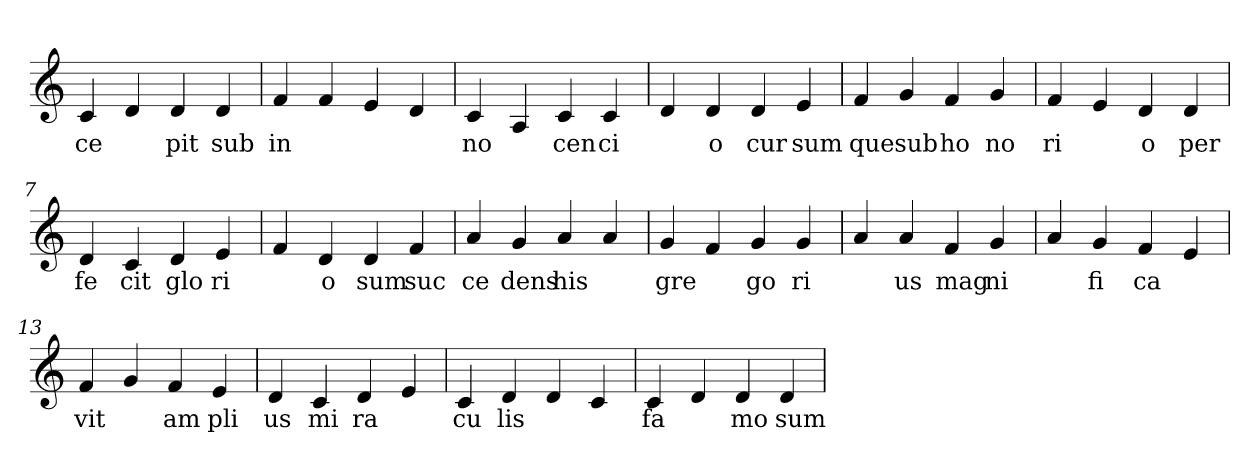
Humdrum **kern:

**kern	**text
*part1	*part1
*staff1	*staff1
*clefG2	*
=1	=1
4c	ce
4d	.
4d	pit
4d	sub
=2	=2
4f	in
4f	.
4e	.
4d	.
=3	=3
4c	no
4A	.
4c	cen
4c	ci
=4	=4
4d	.
4d	o
4d	cur
4e	sum
=5	=5
4f	que
4g	sub
4f	ho
4g	no
=6	=6
4f	ri
4e	.
4d	o
4d	per
=7	=7
4d	fe
4c	cit
4d	glo
4e	ri
=8	=8
4f	.
4d	o
4d	sum
4f	suc
=9	=9
4a	ce
4g	dens
4a	his
4a	.
=10	=10
4g	gre
4f	.
4g	go
4g	ri
=11	=11
4a	.
4a	us
4f	mag
4g	ni
=12	=12
4a	.
4g	fi
4f	ca
4e	.
=13	=13
4f	vit
4g	.
4f	am
4e	pli
=14	=14
4d	us
4c	mi
4d	ra
4e	.
=15	=15
4c	cu
4d	lis
4d	.
4c	.
=16	=16
4c	fa
4d	.
4d	mo
4d	sum
=	=
*-	*-
